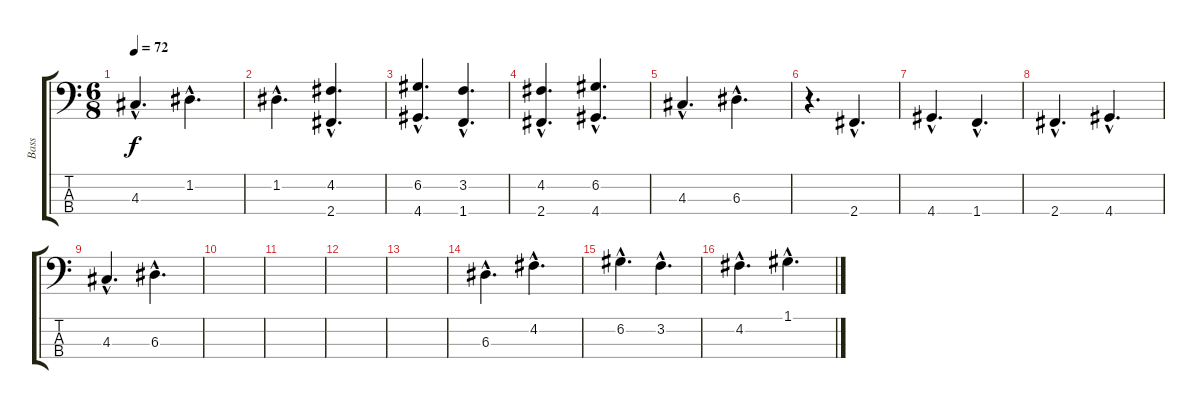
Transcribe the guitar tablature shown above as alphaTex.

\track ("Bass" "Bass") {instrument electricbasspick}
\staff {score tabs}
\tuning (G2 D2 A1 E1) {hide}
\ts (6 8)
\tempo 72
\clef f4
\ks c
4.3{hac}.4{d dy f} 1.2{hac}.4{d} |
1.2{hac}.4{d} (4.2{hac} 2.4{hac}).4{d} |
(6.2{hac} 4.4{hac}).4{d} (3.2{hac} 1.4{hac}).4{d} |
(4.2{hac} 2.4{hac}).4{d} (6.2{hac} 4.4{hac}).4{d} |
4.3{hac}.4{d} 6.3{hac}.4{d} |
r.4{d} 2.4{hac}.4{d} |
4.4{hac}.4{d} 1.4{hac}.4{d} |
2.4{hac}.4{d} 4.4{hac}.4{d} |
4.3{hac}.4{d} 6.3{hac}.4{d} |
|
|
|
|
6.3{hac}.4{d} 4.2{hac}.4{d} |
6.2{hac}.4{d} 3.2{hac}.4{d} |
4.2{hac}.4{d} 1.1{hac}.4{d}
